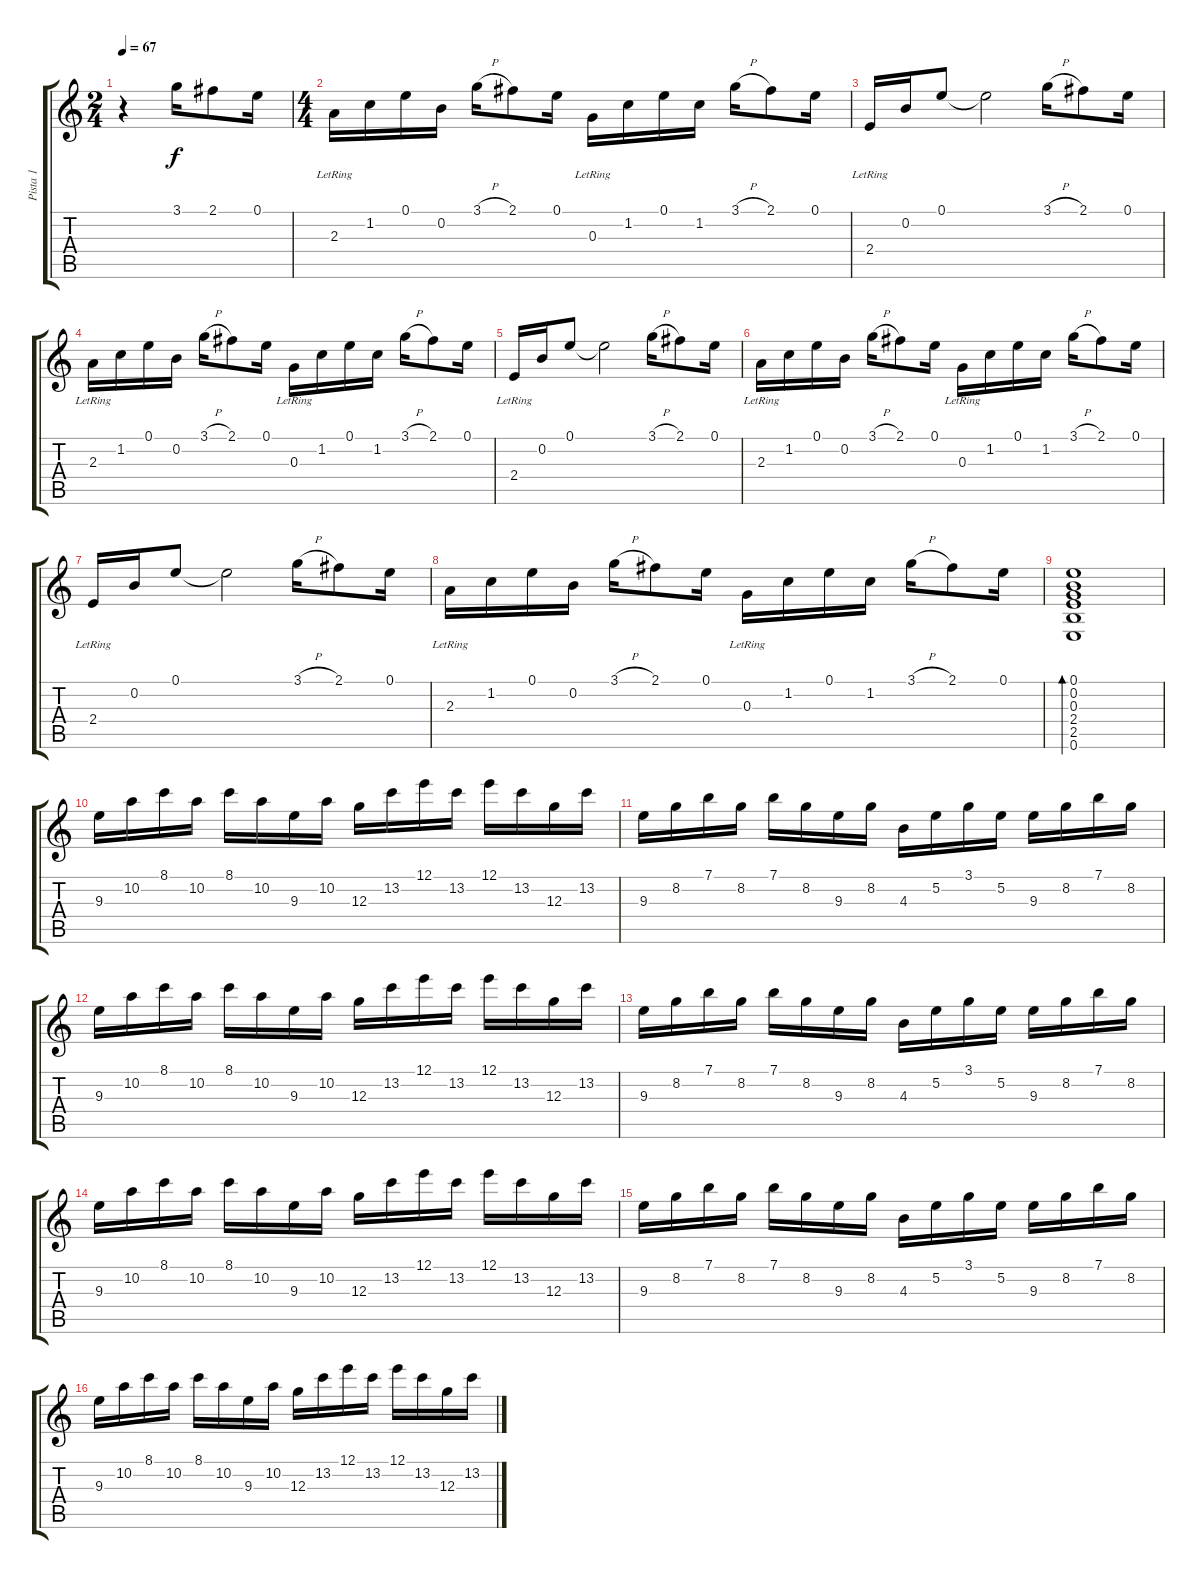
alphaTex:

\track ("Pista 1" "Pista 1") {instrument electricguitarjazz}
\staff {score tabs}
\tuning (E4 B3 G3 D3 A2 E2) {hide}
\ts (2 4)
\tempo 67
\clef g2
\ks c
r.4{dy f instrument electricguitarjazz} 3.1.16 2.1.8 0.1.16 |
\ts (4 4)
2.3{lr}.16 1.2.16 0.1.16 0.2.16 3.1{h}.16 2.1.8 0.1.16 0.3{lr}.16 1.2.16 0.1.16 1.2.16 3.1{h}.16 2.1.8 0.1.16 |
2.4{lr}.16 0.2.16 0.1.8 0.1{t}.2 3.1{h}.16 2.1.8 0.1.16 |
2.3{lr}.16 1.2.16 0.1.16 0.2.16 3.1{h}.16 2.1.8 0.1.16 0.3{lr}.16 1.2.16 0.1.16 1.2.16 3.1{h}.16 2.1.8 0.1.16 |
2.4{lr}.16 0.2.16 0.1.8 0.1{t}.2 3.1{h}.16 2.1.8 0.1.16 |
2.3{lr}.16 1.2.16 0.1.16 0.2.16 3.1{h}.16 2.1.8 0.1.16 0.3{lr}.16 1.2.16 0.1.16 1.2.16 3.1{h}.16 2.1.8 0.1.16 |
2.4{lr}.16 0.2.16 0.1.8 0.1{t}.2 3.1{h}.16 2.1.8 0.1.16 |
2.3{lr}.16 1.2.16 0.1.16 0.2.16 3.1{h}.16 2.1.8 0.1.16 0.3{lr}.16 1.2.16 0.1.16 1.2.16 3.1{h}.16 2.1.8 0.1.16 |
(0.1 0.2 0.3 2.4 2.5 0.6).1{bd 120} |
9.3.16 10.2.16 8.1.16 10.2.16 8.1.16 10.2.16 9.3.16 10.2.16 12.3.16 13.2.16 12.1.16 13.2.16 12.1.16 13.2.16 12.3.16 13.2.16 |
9.3.16 8.2.16 7.1.16 8.2.16 7.1.16 8.2.16 9.3.16 8.2.16 4.3.16 5.2.16 3.1.16 5.2.16 9.3.16 8.2.16 7.1.16 8.2.16 |
9.3.16 10.2.16 8.1.16 10.2.16 8.1.16 10.2.16 9.3.16 10.2.16 12.3.16 13.2.16 12.1.16 13.2.16 12.1.16 13.2.16 12.3.16 13.2.16 |
9.3.16 8.2.16 7.1.16 8.2.16 7.1.16 8.2.16 9.3.16 8.2.16 4.3.16 5.2.16 3.1.16 5.2.16 9.3.16 8.2.16 7.1.16 8.2.16 |
9.3.16 10.2.16 8.1.16 10.2.16 8.1.16 10.2.16 9.3.16 10.2.16 12.3.16 13.2.16 12.1.16 13.2.16 12.1.16 13.2.16 12.3.16 13.2.16 |
9.3.16 8.2.16 7.1.16 8.2.16 7.1.16 8.2.16 9.3.16 8.2.16 4.3.16 5.2.16 3.1.16 5.2.16 9.3.16 8.2.16 7.1.16 8.2.16 |
9.3.16 10.2.16 8.1.16 10.2.16 8.1.16 10.2.16 9.3.16 10.2.16 12.3.16 13.2.16 12.1.16 13.2.16 12.1.16 13.2.16 12.3.16 13.2.16
